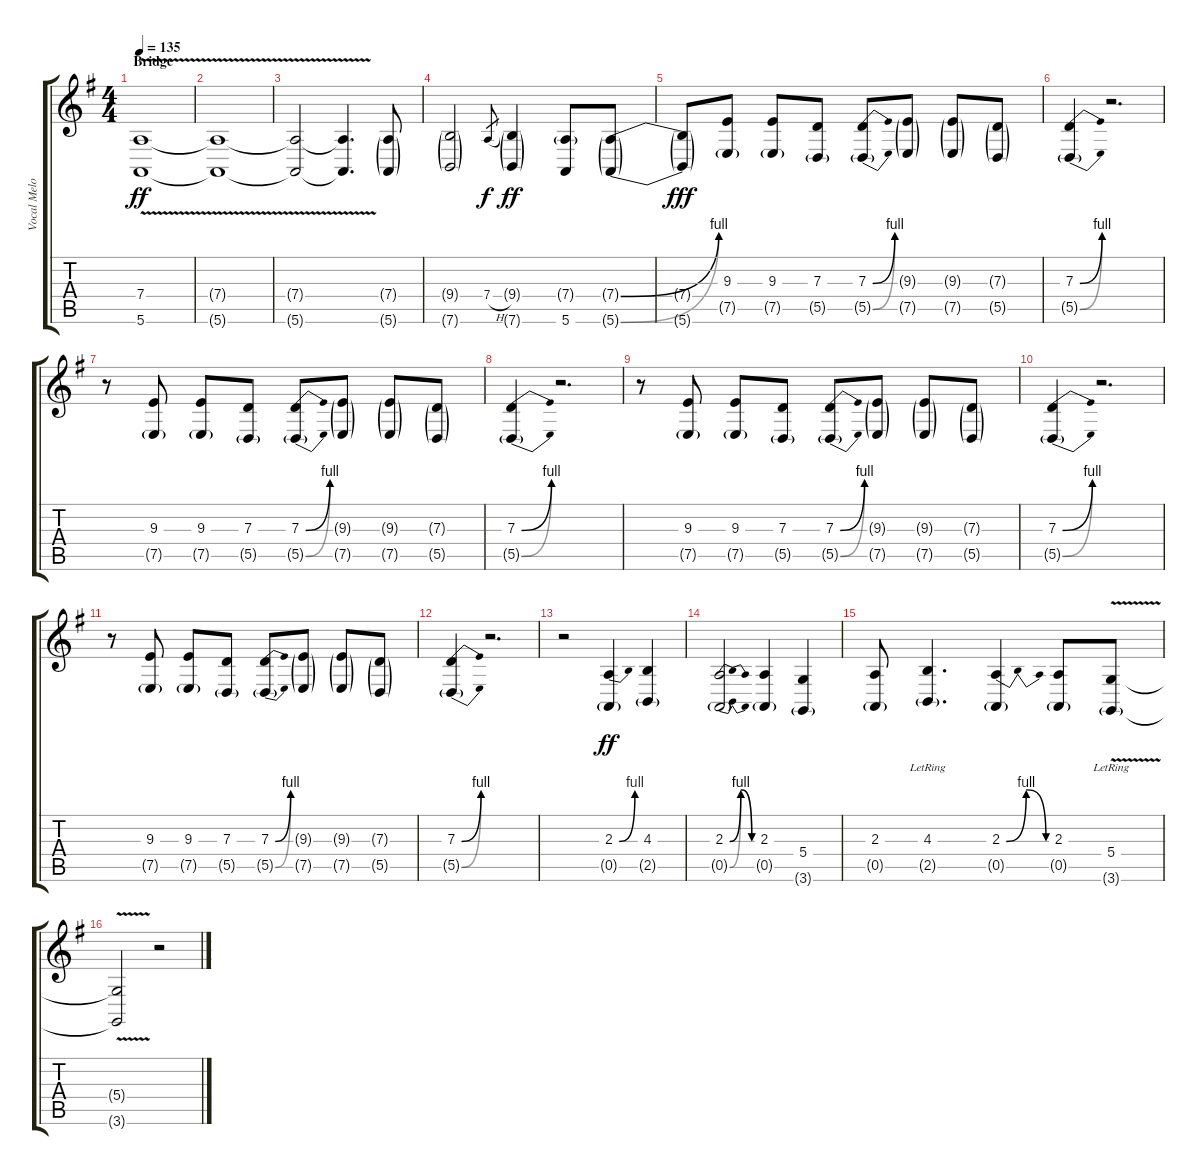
\track ("Vocal Melody" "Vocal Melo") {instrument altosax}
\staff {score tabs}
\tuning (E4 B3 G3 D3 A2 E2) {hide}
\ts (4 4)
\section ("" "Bridge")
\tempo 135
\clef g2
\ks eminor
(7.4{v t} 5.6{v t}).1{dy ff} |
(7.4{v t} 5.6{v t}).1 |
(7.4{v t} 5.6{v t}).2 (7.4{v t} 5.6{v t}).4{d} (7.4{g} 5.6{g}).8 |
(9.4{g} 7.6{g}).2 7.4{h}.8{gr dy f} (9.4{g} 7.6{g}).4{dy ff} (7.4{g} 5.6).8 (7.4{be (bend 0 0 60 4) g} 5.6{be (bend 0 0 60 4) g}).8 |
(7.4{t} 5.6{t}).8{dy fff} (9.3 7.5{g}).8 (9.3 7.5{g}).8 (7.3 5.5{g}).8 (7.3{be (bend 0 0 60 4)} 5.5{be (bend 0 0 60 4) g}).8 (9.3{g} 7.5{g}).8 (9.3{g} 7.5{g}).8 (7.3{g} 5.5{g}).8 |
(7.3{be (bend 0 0 60 4)} 5.5{be (bend 0 0 60 4) g}).4 r.2{d} |
r.8 (9.3 7.5{g}).8 (9.3 7.5{g}).8 (7.3 5.5{g}).8 (7.3{be (bend 0 0 60 4)} 5.5{be (bend 0 0 60 4) g}).8 (9.3{g} 7.5{g}).8 (9.3{g} 7.5{g}).8 (7.3{g} 5.5{g}).8 |
(7.3{be (bend 0 0 60 4)} 5.5{be (bend 0 0 60 4) g}).4 r.2{d} |
r.8 (9.3 7.5{g}).8 (9.3 7.5{g}).8 (7.3 5.5{g}).8 (7.3{be (bend 0 0 60 4)} 5.5{be (bend 0 0 60 4) g}).8 (9.3{g} 7.5{g}).8 (9.3{g} 7.5{g}).8 (7.3{g} 5.5{g}).8 |
(7.3{be (bend 0 0 60 4)} 5.5{be (bend 0 0 60 4) g}).4 r.2{d} |
r.8 (9.3 7.5{g}).8 (9.3 7.5{g}).8 (7.3 5.5{g}).8 (7.3{be (bend 0 0 60 4)} 5.5{be (bend 0 0 60 4) g}).8 (9.3{g} 7.5{g}).8 (9.3{g} 7.5{g}).8 (7.3{g} 5.5{g}).8 |
(7.3{be (bend 0 0 60 4)} 5.5{be (bend 0 0 60 4) g}).4 r.2{d} |
r.2 (2.3{be (bend 0 0 60 4)} 0.5{g}).4{dy ff} (4.3 2.5{g}).4 |
(2.3{be (bendrelease 0 0 30 4 30 4 60 0)} 0.5{be (bendrelease 0 0 30 4 30 4 60 0) g}).2 (2.3 0.5{g}).4 (5.4 3.6{g}).4 |
(2.3 0.5{g}).8 (4.3{lr} 2.5{g lr}).4{d} (2.3{be (bendrelease 0 0 30 4 30 4 60 0)} 0.5{g}).4 (2.3 0.5{g}).8 (5.4{v lr} 3.6{v g lr}).8 |
(5.4{t} 3.6{t}).2 r.2
